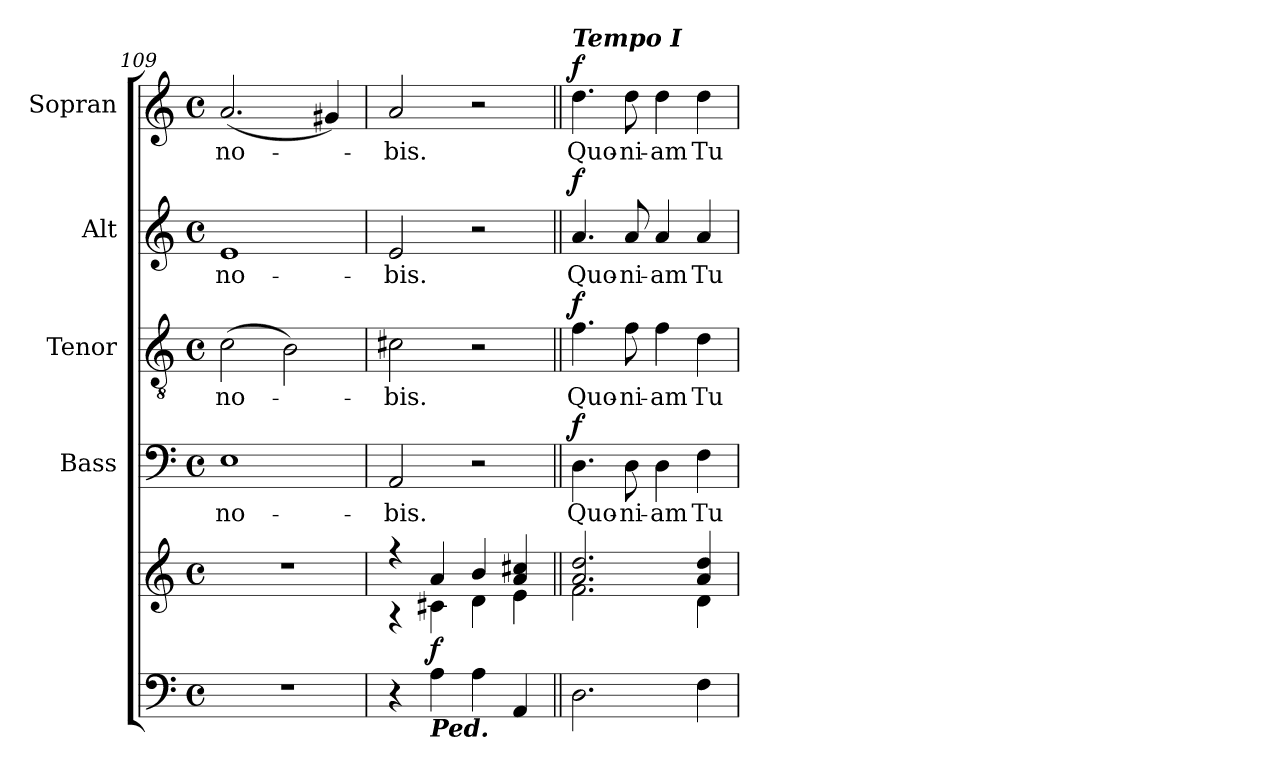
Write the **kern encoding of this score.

**kern	**kern	**dynam	**kern	**text	**dynam	**kern	**text	**dynam	**kern	**text	**dynam	**kern	**text	**dynam
*part5	*part5	*part5	*part4	*part4	*part4	*part3	*part3	*part3	*part2	*part2	*part2	*part1	*part1	*part1
*staff6	*staff5	*staff5/6	*staff4	*staff4	*staff4	*staff3	*staff3	*staff3	*staff2	*staff2	*staff2	*staff1	*staff1	*staff1
*	*	*	*I"Bass	*	*	*I"Tenor	*	*	*I"Alt	*	*	*I"Sopran	*	*
*	*	*	*I'B.	*	*	*I'T.	*	*	*I'A.	*	*	*I'S.	*	*
*clefF4	*clefG2	*	*clefF4	*	*	*clefGv2	*	*	*clefG2	*	*	*clefG2	*	*
*k[]	*k[]	*	*k[]	*	*	*k[]	*	*	*k[]	*	*	*k[]	*	*
*C:	*C:	*	*C:	*	*	*C:	*	*	*C:	*	*	*C:	*	*
*M4/4	*M4/4	*	*M4/4	*	*	*M4/4	*	*	*M4/4	*	*	*M4/4	*	*
*met(c)	*met(c)	*	*met(c)	*	*	*met(c)	*	*	*met(c)	*	*	*met(c)	*	*
=109	=109	=109	=109	=109	=109	=109	=109	=109	=109	=109	=109	=109	=109	=109
!	!	!	!	!LO:LY:b	!	!	!LO:LY:b	!	!	!LO:LY:b	!	!	!LO:LY:b	!
1r	1r	.	1E	no-	.	(>2c\	no-	.	1e	no-	.	(<2.a/	no-	.
.	.	.	.	.	.	2B\)	.	.	.	.	.	.	.	.
.	.	.	.	.	.	.	.	.	.	.	.	4g#X/)	.	.
=110	=110	=110	=110	=110	=110	=110	=110	=110	=110	=110	=110	=110	=110	=110
*	*^	*	*	*	*	*	*	*	*	*	*	*	*	*
!	!	!	!	!	!LO:LY:b	!	!	!LO:LY:b	!	!	!LO:LY:b	!	!	!LO:LY:b	!
4r	4r	4r	.	2AA/	-bis.	.	2c#X\	-bis.	.	2e/	-bis.	.	2a/	-bis.	.
!LO:TX:b:Bi:t=Ped.	!	!	!	!	!	!	!	!	!	!	!	!	!	!	!
!	!	!	!LO:DY:b	!	!	!	!	!	!	!	!	!	!	!	!
4A\	4a/	4c#X\	f	.	.	.	.	.	.	.	.	.	.	.	.
4A\	4b/	4d\	.	2r	.	.	2r	.	.	2r	.	.	2r	.	.
4AA/	4a/ 4cc#X/	4e\	.	.	.	.	.	.	.	.	.	.	.	.	.
!!LO:LB:g=z
=111||	=111||	=111||	=111||	=111||	=111||	=111||	=111||	=111||	=111||	=111||	=111||	=111||	=111||	=111||	=111||
!	!	!	!	!	!	!	!	!	!	!	!	!	!LO:TX:a:Bi:t=Tempo I	!	!
!	!	!	!	!	!LO:LY:b	!LO:DY:a	!	!LO:LY:b	!LO:DY:a	!	!LO:LY:b	!LO:DY:a	!	!LO:LY:b	!LO:DY:a
2.D\	2.a/ 2.dd/	2.f\	.	4.D\	Quo-	f	4.f\	Quo-	f	4.a/	Quo-	f	4.dd\	Quo-	f
!	!	!	!	!	!LO:LY:b	!	!	!LO:LY:b	!	!	!LO:LY:b	!	!	!LO:LY:b	!
.	.	.	.	8D\	-ni-	.	8f\	-ni-	.	8a/	-ni-	.	8dd\	-ni-	.
!	!	!	!	!	!LO:LY:b	!	!	!LO:LY:b	!	!	!LO:LY:b	!	!	!LO:LY:b	!
.	.	.	.	4D\	-am	.	4f\	-am	.	4a/	-am	.	4dd\	-am	.
!	!	!	!	!	!LO:LY:b	!	!	!LO:LY:b	!	!	!LO:LY:b	!	!	!LO:LY:b	!
4F\	4a/ 4dd/	4d\	.	4F\	Tu	.	4d\	Tu	.	4a/	Tu	.	4dd\	Tu	.
*	*v	*v	*	*	*	*	*	*	*	*	*	*	*	*	*
=	=	=	=	=	=	=	=	=	=	=	=	=	=	=
*-	*-	*-	*-	*-	*-	*-	*-	*-	*-	*-	*-	*-	*-	*-
